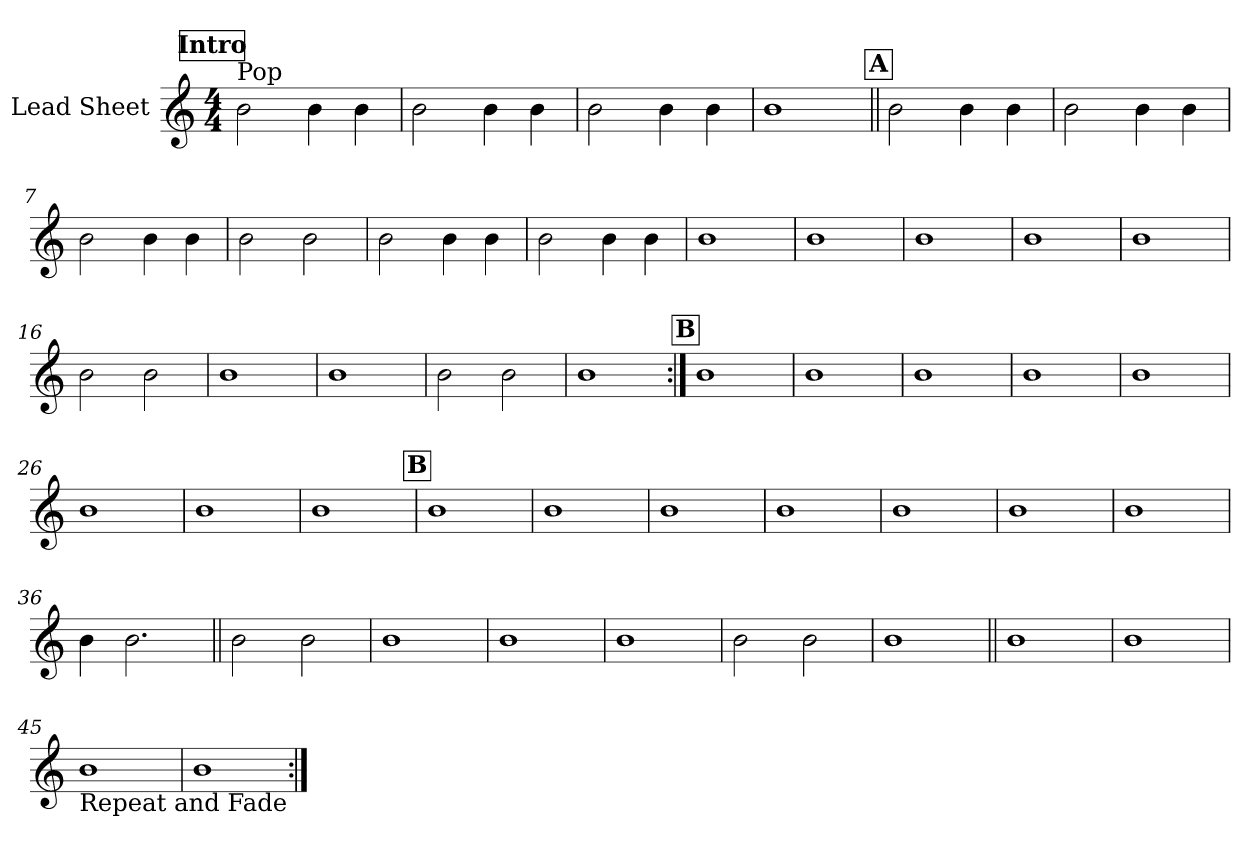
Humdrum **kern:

**kern
*part1
*staff1
*I"Lead Sheet
*clefG2
*k[]
*M4/4
*MM79
!!LO:REH:place=s1:a:fs=14:t=Intro
=1
!LO:TX:a:t=Pop
2b\
4b\
4b\
=2
2b\
4b\
4b\
=3
2b\
4b\
4b\
=4
1b
!!LO:LB:g=z
!!LO:REH:place=s1:a:fs=14:t=A
=5||
2b\
4b\
4b\
=6
2b\
4b\
4b\
=7
2b\
4b\
4b\
=8
2b\
2b\
!!LO:LB:g=z
=9
2b\
4b\
4b\
=10
2b\
4b\
4b\
=11
1b
=12
1b
!!LO:LB:g=z
=13
1b
=14
1b
=15
1b
=16
2b\
2b\
!!LO:LB:g=z
=17
1b
=18
1b
=19
2b\
2b\
=20
1b
!!LO:LB:g=z
!!LO:REH:place=s1:a:fs=14:t=B
=21:|!
1b
=22
1b
=23
1b
=24
1b
!!LO:LB:g=z
=25
1b
=26
1b
=27
1b
=28
1b
!!LO:LB:g=z
!!LO:REH:place=s1:a:fs=14:t=B
=29
1b
=30
1b
=31
1b
=32
1b
!!LO:LB:g=z
=33
1b
=34
1b
=35
1b
=36
4b\
2.b\
!!LO:LB:g=z
=37||
2b\
2b\
=38
1b
=39
1b
=40
1b
!!LO:PB:g=z
=41
2b\
2b\
=42
1b
!!LO:LB:g=z
=43||
1b
=44
1b
=45
!LO:TX:b:t=Repeat and Fade
1b
=46
1b
=:|!
*-
